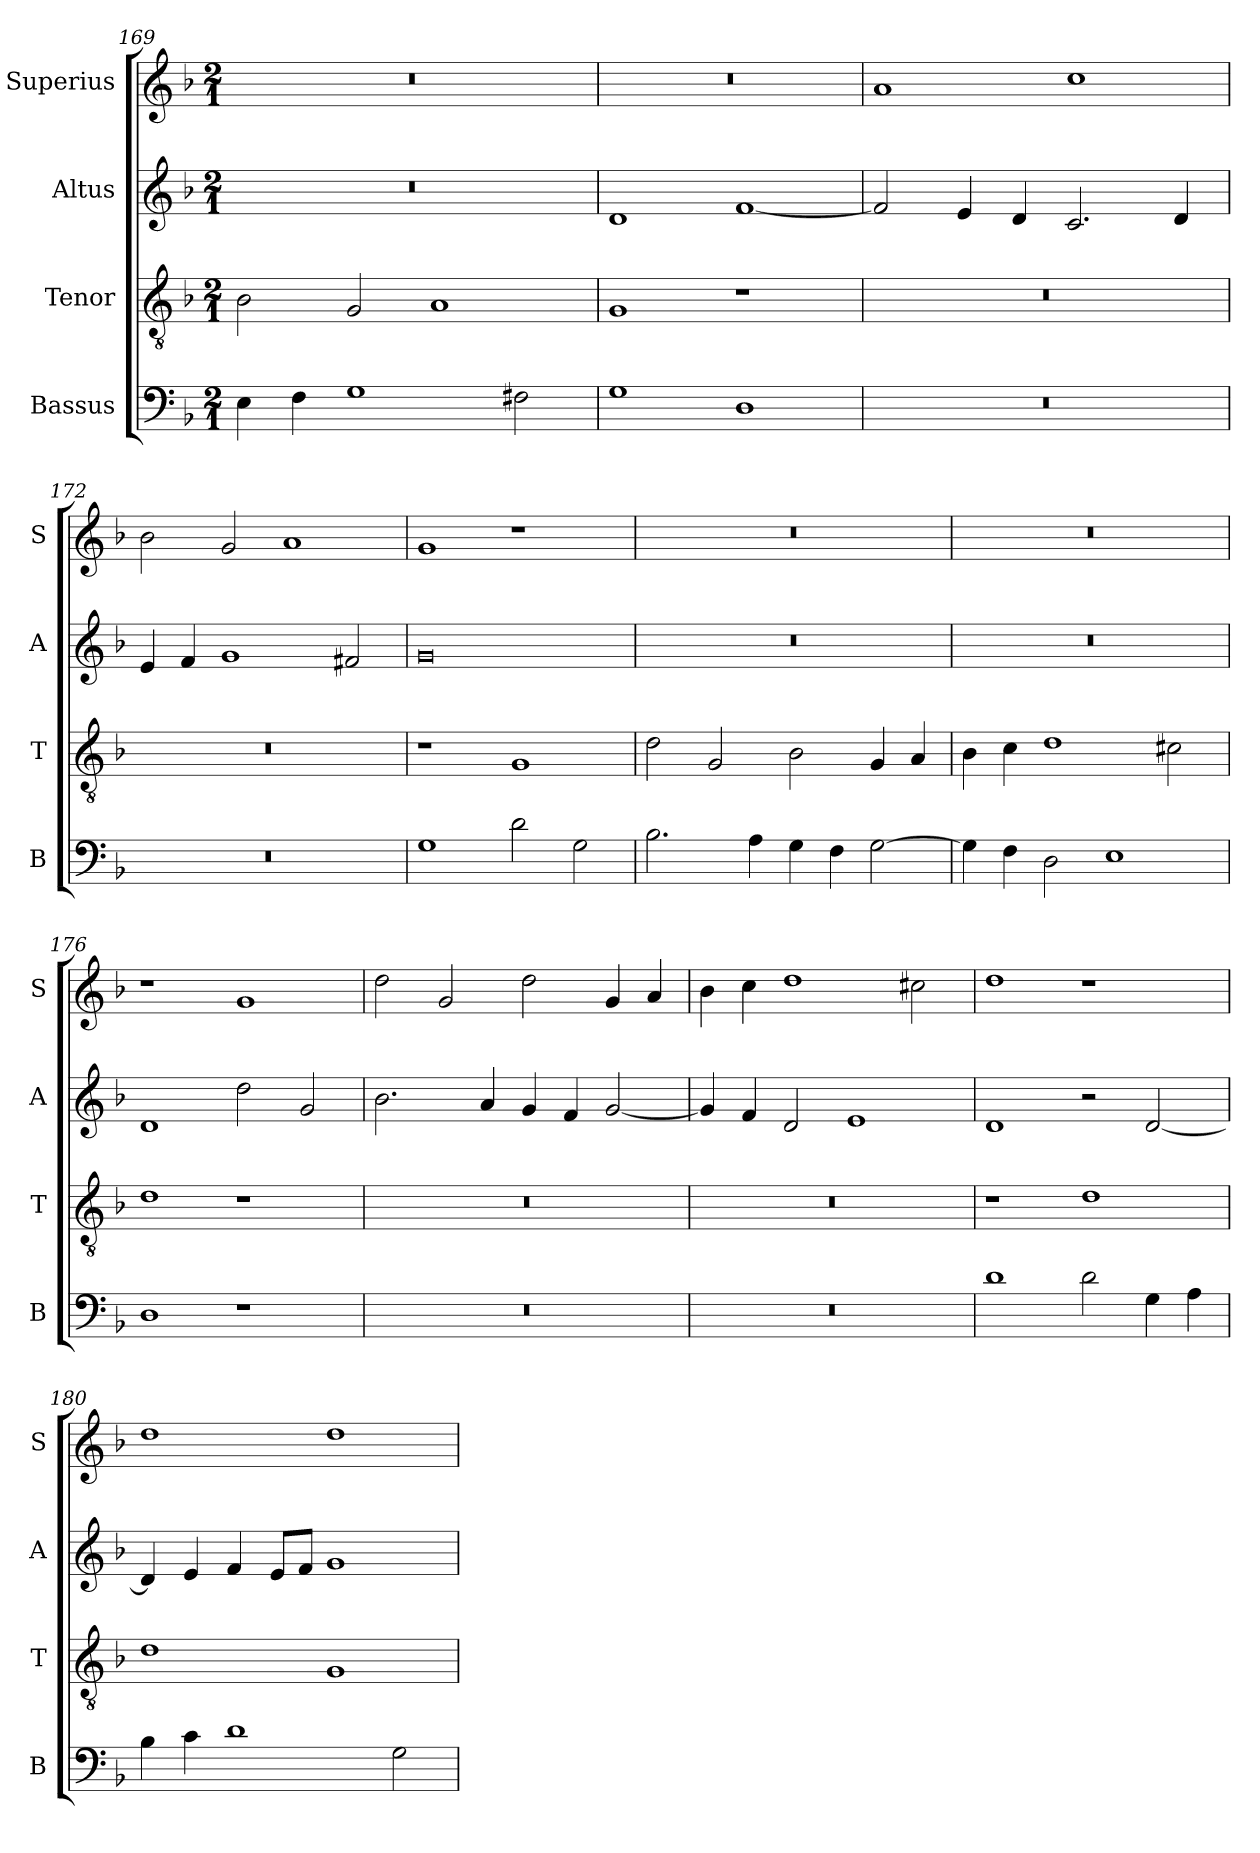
**kern	**kern	**kern	**kern
*part4	*part3	*part2	*part1
*staff4	*staff3	*staff2	*staff1
*I"Bassus	*I"Tenor	*I"Altus	*I"Superius
*I'B	*I'T	*I'A	*I'S
*clefF4	*clefGv2	*clefG2	*clefG2
*k[b-]	*k[b-]	*k[b-]	*k[b-]
*M2/1	*M2/1	*M2/1	*M2/1
=169	=169	=169	=169
4E\	2B-\	0r	0r
4F\	.	.	.
1G	2G/	.	.
.	1A	.	.
2F#X\	.	.	.
=170	=170	=170	=170
1G	1G	1d	0r
1D	1r	[1f	.
=171	=171	=171	=171
0r	0r	2f/]	1a
.	.	4e/	.
.	.	4d/	.
.	.	2.c/	1cc
.	.	4d/	.
=172	=172	=172	=172
0r	0r	4e/	2b-\
.	.	4f/	.
.	.	1g	2g/
.	.	.	1a
.	.	2f#X/	.
=173	=173	=173	=173
1G	1r	0g	1g
2d\	1G	.	1r
2G\	.	.	.
=174	=174	=174	=174
2.B-\	2d\	0r	0r
.	2G/	.	.
4A\	.	.	.
4G\	2B-\	.	.
4F\	.	.	.
[2G\	4G/	.	.
.	4A/	.	.
=175	=175	=175	=175
4G\]	4B-\	0r	0r
4F\	4c\	.	.
2D\	1d	.	.
1E	.	.	.
.	2c#X\	.	.
=176	=176	=176	=176
1D	1d	1d	1r
1r	1r	2dd\	1g
.	.	2g/	.
=177	=177	=177	=177
0r	0r	2.b-\	2dd\
.	.	.	2g/
.	.	4a/	.
.	.	4g/	2dd\
.	.	4f/	.
.	.	[2g/	4g/
.	.	.	4a/
=178	=178	=178	=178
0r	0r	4g/]	4b-\
.	.	4f/	4cc\
.	.	2d/	1dd
.	.	1e	.
.	.	.	2cc#X\
=179	=179	=179	=179
1d	1r	1d	1dd
2d\	1d	2r	1r
4G\	.	[2d/	.
4A\	.	.	.
=180	=180	=180	=180
4B-\	1d	4d/]	1dd
4c\	.	4e/	.
1d	.	4f/	.
.	.	8e/L	.
.	.	8f/J	.
.	1G	1g	1dd
2G\	.	.	.
=	=	=	=
*-	*-	*-	*-
